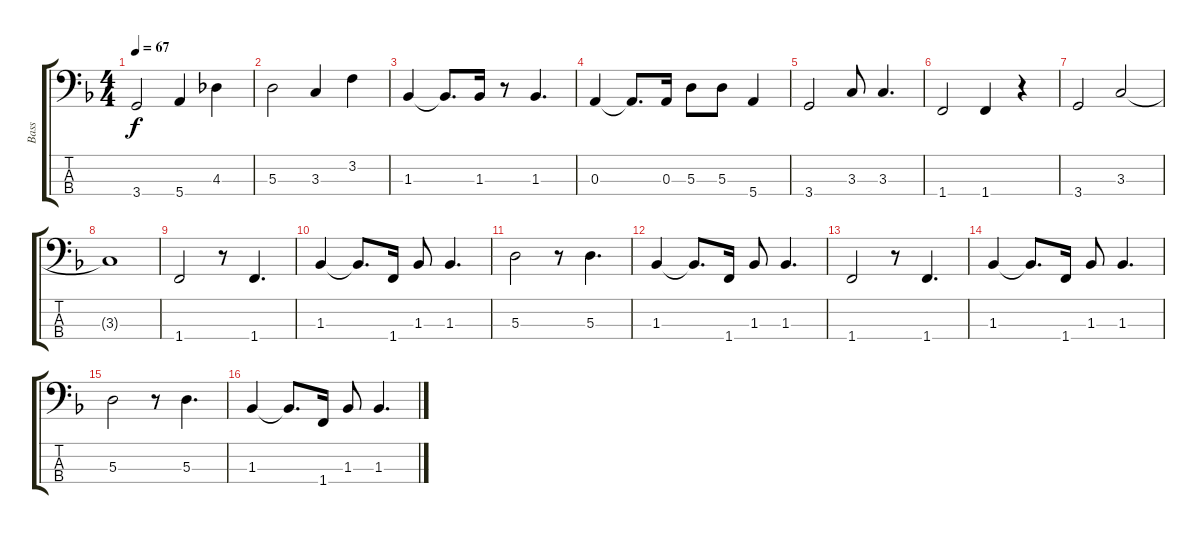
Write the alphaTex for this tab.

\track ("Bass" "Bass") {instrument electricbassfinger}
\staff {score tabs}
\tuning (G2 D2 A1 E1) {hide}
\ts (4 4)
\tempo 67
\clef f4
\ks f
3.4.2{dy f} 5.4.4 4.3.4 |
5.3.2 3.3.4 3.2.4 |
1.3.4 1.3{t}.8{d} 1.3.16 r.8 1.3.4{d} |
0.3.4 0.3{t}.8{d} 0.3.16 5.3.8 5.3.8 5.4.4 |
3.4.2 3.3.8 3.3.4{d} |
1.4.2 1.4.4 r.4 |
3.4.2 3.3.2{txt ""} |
3.3{t}.1 |
1.4.2 r.8 1.4.4{d} |
1.3.4 1.3{t}.8{d} 1.4.16 1.3.8 1.3.4{d} |
5.3.2 r.8 5.3.4{d} |
1.3.4 1.3{t}.8{d} 1.4.16 1.3.8 1.3.4{d} |
1.4.2 r.8 1.4.4{d} |
1.3.4 1.3{t}.8{d} 1.4.16 1.3.8 1.3.4{d} |
5.3.2 r.8 5.3.4{d} |
1.3.4 1.3{t}.8{d} 1.4.16 1.3.8 1.3.4{d}
